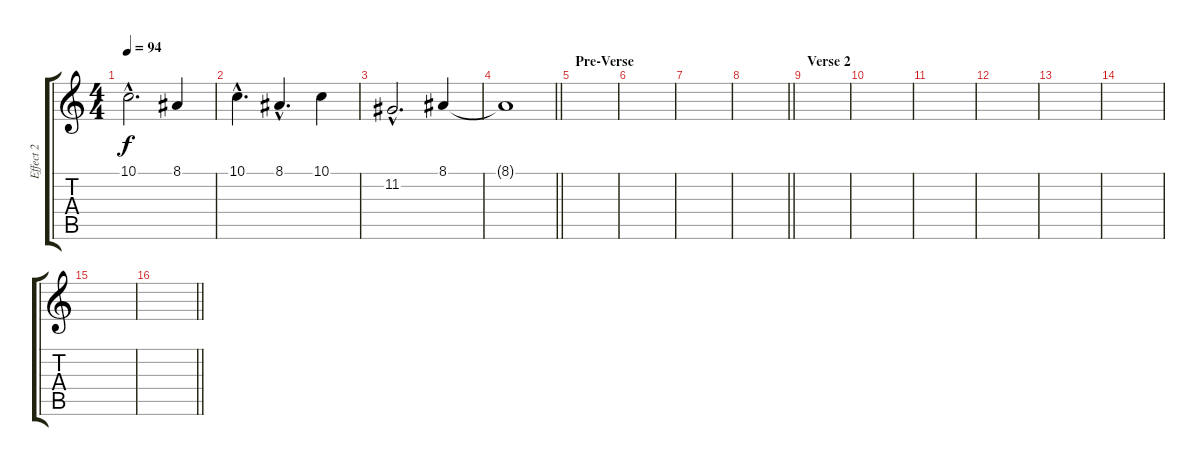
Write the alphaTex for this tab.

\track ("Effect 2" "Effect 2") {instrument fx1rain}
\staff {score tabs}
\tuning (D4 A3 F3 C3 G2 C2) {hide}
\ts (4 4)
\tempo 94
\clef g2
\ks c
10.1{hac}.2{d dy f} 8.1.4 |
10.1{hac}.4{d} 8.1{hac}.4{d} 10.1.4 |
11.2{hac}.2{d} 8.1.4 |
\barLineRight lightlight
8.1{t}.1 |
\section ("" "Pre-Verse")
|
|
|
\barLineRight lightlight
|
\section ("" "Verse 2")
|
|
|
|
|
|
|
\barLineRight lightlight
